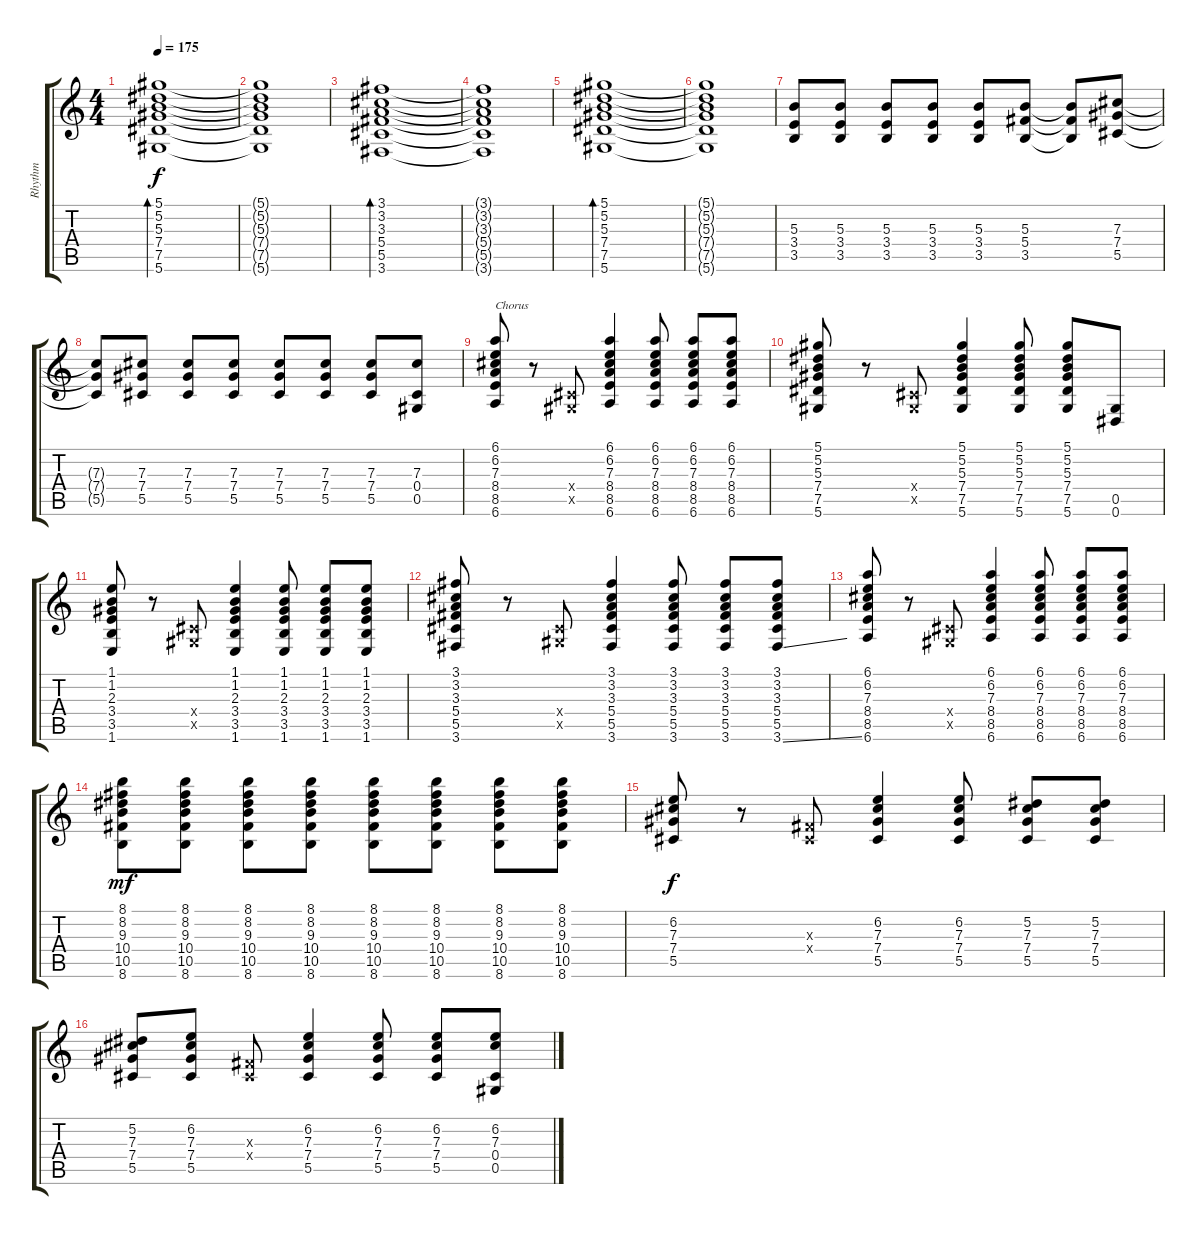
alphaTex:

\track ("Rhythm" "Rhythm") {instrument distortionguitar}
\staff {score tabs}
\tuning (Eb4 Bb3 Gb3 Db3 Ab2 Eb2) {hide}
\ts (4 4)
\tempo 175
\clef g2
\ks c
(5.1 5.2 5.3 7.4 7.5 5.6).1{bd 60 dy f} |
(5.1{t} 5.2{t} 5.3{t} 7.4{t} 7.5{t} 5.6{t}).1 |
(3.1 3.2 3.3 5.4 5.5 3.6).1{bd 60} |
(3.1{t} 3.2{t} 3.3{t} 5.4{t} 5.5{t} 3.6{t}).1 |
(5.1 5.2 5.3 7.4 7.5 5.6).1{bd 60} |
(5.1{t} 5.2{t} 5.3{t} 7.4{t} 7.5{t} 5.6{t}).1 |
(5.3 3.4 3.5).8 (5.3 3.4 3.5).8 (5.3 3.4 3.5).8 (5.3 3.4 3.5).8 (5.3 3.4 3.5).8 (5.3 5.4 3.5).8 (5.3{t} 5.4{t} 3.5{t}).8 (7.3 7.4 5.5).8 |
(7.3{t} 7.4{t} 5.5{t}).8 (7.3 7.4 5.5).8 (7.3 7.4 5.5).8 (7.3 7.4 5.5).8 (7.3 7.4 5.5).8 (7.3 7.4 5.5).8 (7.3 7.4 5.5).8 (7.3 0.4 0.5).8 |
(6.1 6.2 7.3 8.4 8.5 6.6).8{txt "Chorus"} r.8 (0.4{x} 0.5{x}).8 (6.1 6.2 7.3 8.4 8.5 6.6).4 (6.1 6.2 7.3 8.4 8.5 6.6).8 (6.1 6.2 7.3 8.4 8.5 6.6).8 (6.1 6.2 7.3 8.4 8.5 6.6).8 |
(5.1 5.2 5.3 7.4 7.5 5.6).8 r.8 (0.4{x} 0.5{x}).8 (5.1 5.2 5.3 7.4 7.5 5.6).4 (5.1 5.2 5.3 7.4 7.5 5.6).8 (5.1 5.2 5.3 7.4 7.5 5.6).8 (0.5 0.6).8 |
(1.1 1.2 2.3 3.4 3.5 1.6).8 r.8 (0.4{x} 0.5{x}).8 (1.1 1.2 2.3 3.4 3.5 1.6).4 (1.1 1.2 2.3 3.4 3.5 1.6).8 (1.1 1.2 2.3 3.4 3.5 1.6).8 (1.1 1.2 2.3 3.4 3.5 1.6).8 |
(3.1 3.2 3.3 5.4 5.5 3.6).8 r.8 (0.4{x} 0.5{x}).8 (3.1 3.2 3.3 5.4 5.5 3.6).4 (3.1 3.2 3.3 5.4 5.5 3.6).8 (3.1 3.2 3.3 5.4 5.5 3.6).8 (3.1 3.2 3.3 5.4 5.5 3.6{ss}).8 |
(6.1 6.2 7.3 8.4 8.5 6.6).8 r.8 (0.4{x} 0.5{x}).8 (6.1 6.2 7.3 8.4 8.5 6.6).4 (6.1 6.2 7.3 8.4 8.5 6.6).8 (6.1 6.2 7.3 8.4 8.5 6.6).8 (6.1 6.2 7.3 8.4 8.5 6.6).8 |
(8.1 8.2 9.3 10.4 10.5 8.6).8{dy mf} (8.1 8.2 9.3 10.4 10.5 8.6).8 (8.1 8.2 9.3 10.4 10.5 8.6).8 (8.1 8.2 9.3 10.4 10.5 8.6).8 (8.1 8.2 9.3 10.4 10.5 8.6).8 (8.1 8.2 9.3 10.4 10.5 8.6).8 (8.1 8.2 9.3 10.4 10.5 8.6).8 (8.1 8.2 9.3 10.4 10.5 8.6).8 |
(6.2 7.3 7.4 5.5).8{dy f} r.8 (0.3{x} 0.4{x}).8 (6.2 7.3 7.4 5.5).4 (6.2 7.3 7.4 5.5).8 (5.2 7.3 7.4 5.5).8 (5.2 7.3 7.4 5.5).8 |
(5.2 7.3 7.4 5.5).8 (6.2 7.3 7.4 5.5).8 (0.3{x} 0.4{x}).8 (6.2 7.3 7.4 5.5).4 (6.2 7.3 7.4 5.5).8 (6.2 7.3 7.4 5.5).8 (6.2 7.3 0.4 0.5).8
